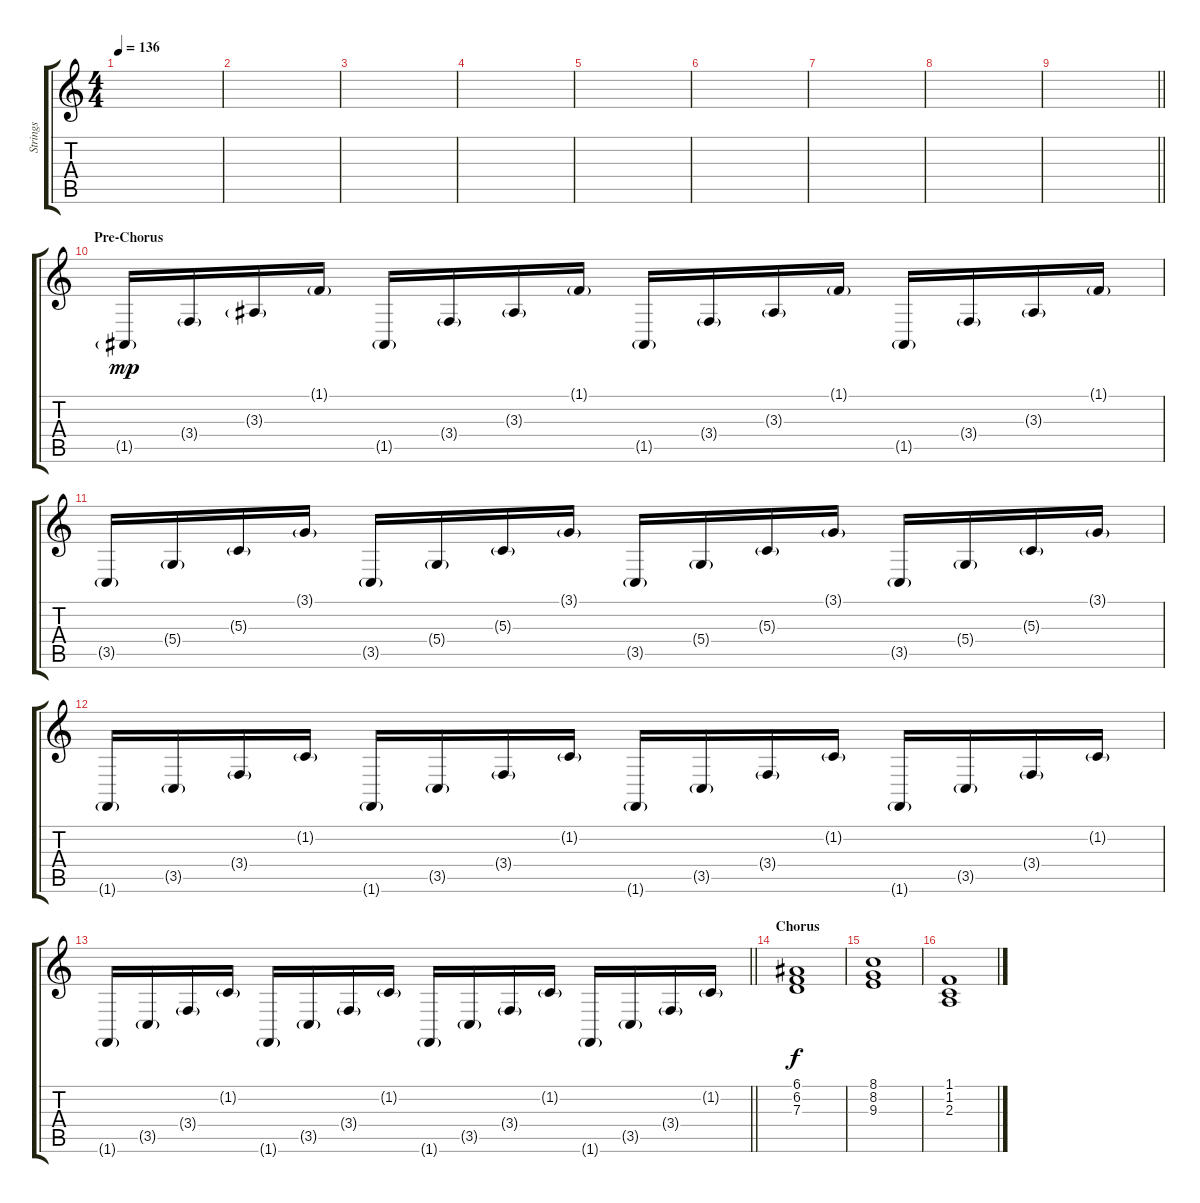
\track ("Strings" "Strings") {instrument stringensemble1}
\staff {score tabs}
\tuning (E4 B3 G3 D3 A2 E2) {hide}
\ts (4 4)
\tempo 136
\clef g2
\ks c
|
|
|
|
|
|
|
|
\barLineRight lightlight
|
\section ("" "Pre-Chorus")
1.5{g}.16{dy mp} 3.4{g}.16 3.3{g}.16 1.1{g}.16 1.5{g}.16 3.4{g}.16 3.3{g}.16 1.1{g}.16 1.5{g}.16 3.4{g}.16 3.3{g}.16 1.1{g}.16 1.5{g}.16 3.4{g}.16 3.3{g}.16 1.1{g}.16 |
3.5{g}.16 5.4{g}.16 5.3{g}.16 3.1{g}.16 3.5{g}.16 5.4{g}.16 5.3{g}.16 3.1{g}.16 3.5{g}.16 5.4{g}.16 5.3{g}.16 3.1{g}.16 3.5{g}.16 5.4{g}.16 5.3{g}.16 3.1{g}.16 |
1.6{g}.16 3.5{g}.16 3.4{g}.16 1.2{g}.16 1.6{g}.16 3.5{g}.16 3.4{g}.16 1.2{g}.16 1.6{g}.16 3.5{g}.16 3.4{g}.16 1.2{g}.16 1.6{g}.16 3.5{g}.16 3.4{g}.16 1.2{g}.16 |
\barLineRight lightlight
1.6{g}.16 3.5{g}.16 3.4{g}.16 1.2{g}.16 1.6{g}.16 3.5{g}.16 3.4{g}.16 1.2{g}.16 1.6{g}.16 3.5{g}.16 3.4{g}.16 1.2{g}.16 1.6{g}.16 3.5{g}.16 3.4{g}.16 1.2{g}.16 |
\section ("" "Chorus")
(6.1 6.2 7.3).1{dy f instrument stringensemble1} |
(8.1 8.2 9.3).1 |
(1.1 1.2 2.3).1
